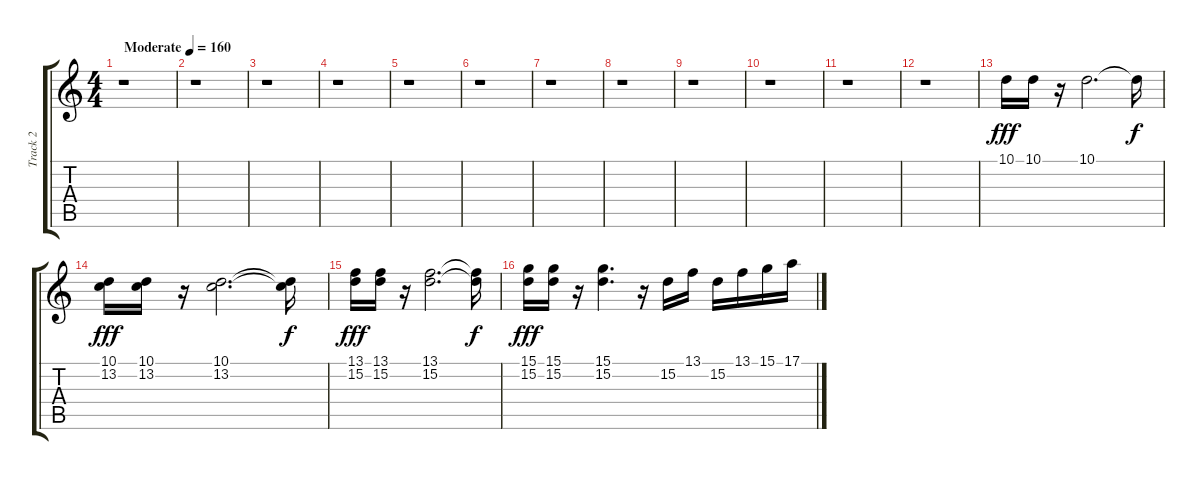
\track ("Track 2" "Track 2") {instrument brasssection}
\staff {score tabs}
\tuning (E4 B3 G3 D3 A2 E2) {hide}
\ts (4 4)
\tempo (160 "Moderate")
\clef g2
\ks c
r.1{dy fff instrument brasssection} |
r.1 |
r.1 |
r.1 |
r.1 |
r.1 |
r.1 |
r.1 |
r.1 |
r.1 |
r.1 |
r.1 |
10.1.16 10.1.16 r.16 10.1.2{d} 10.1{t}.16{dy f} |
(10.1 13.2).16{dy fff} (10.1 13.2).16 r.16 (10.1 13.2).2{d} (10.1{t} 13.2{t}).16{dy f} |
(13.1 15.2).16{dy fff} (13.1 15.2).16 r.16 (13.1 15.2).2{d} (13.1{t} 15.2{t}).16{dy f} |
(15.1 15.2).16{dy fff} (15.1 15.2).16 r.16 (15.1 15.2).4{d} r.16 15.2.16 13.1.16 15.2.16 13.1.16 15.1.16 17.1.16
